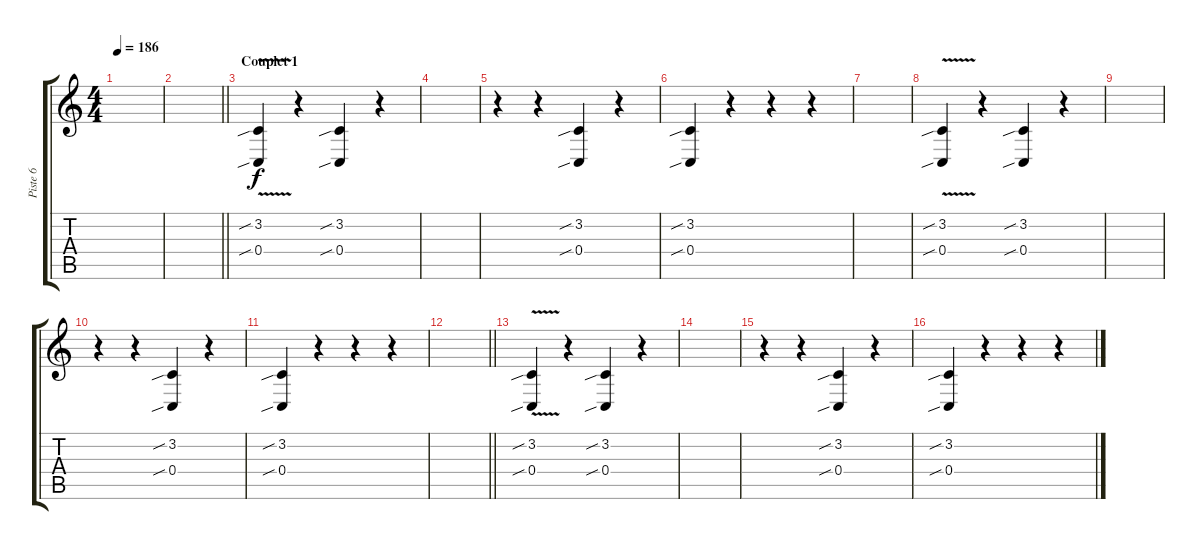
\track ("Piste 6" "Piste 6") {instrument lead2sawtooth}
\staff {score tabs}
\tuning (D4 A3 F3 C3 G2 C2) {hide}
\ts (4 4)
\tempo 186
\clef g2
\ks c
|
\barLineRight lightlight
|
\section ("" "Couplet 1")
(3.2{v sib} 0.4{v sib}).4 r.4 (3.2{sib} 0.4{sib}).4 r.4 |
|
r.4 r.4 (3.2{sib} 0.4{sib}).4 r.4 |
(3.2{sib} 0.4{sib}).4 r.4 r.4 r.4 |
|
(3.2{v sib} 0.4{v sib}).4 r.4 (3.2{sib} 0.4{sib}).4 r.4 |
|
r.4 r.4 (3.2{sib} 0.4{sib}).4 r.4 |
(3.2{sib} 0.4{sib}).4 r.4 r.4 r.4 |
\barLineRight lightlight
|
(3.2{v sib} 0.4{v sib}).4 r.4 (3.2{sib} 0.4{sib}).4 r.4 |
|
r.4 r.4 (3.2{sib} 0.4{sib}).4 r.4 |
(3.2{sib} 0.4{sib}).4 r.4 r.4 r.4
